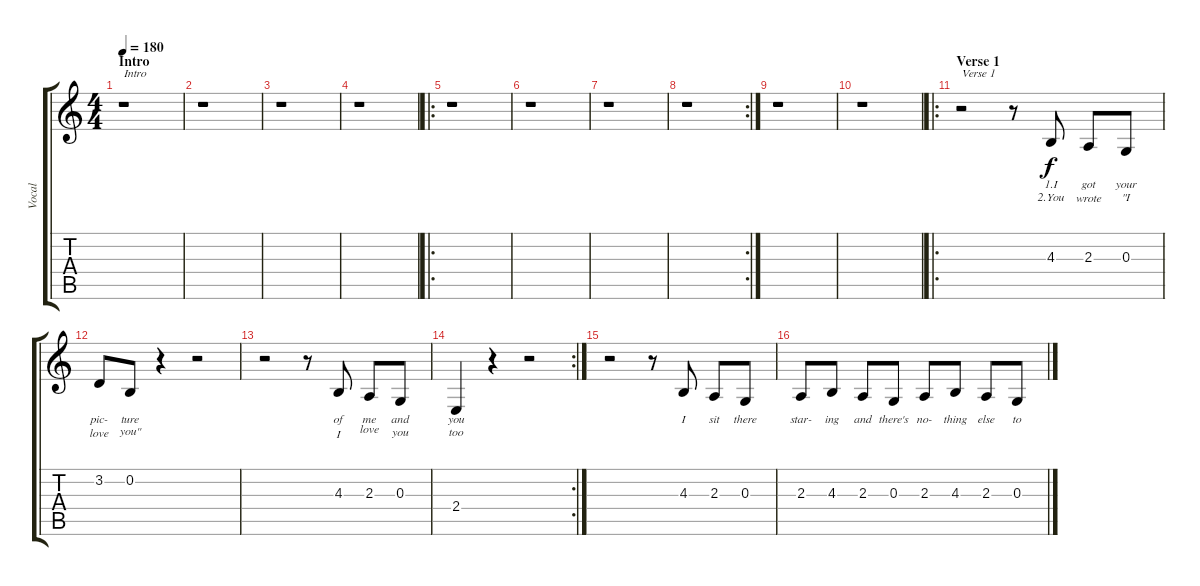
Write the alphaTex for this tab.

\track ("Vocal" "Vocal") {instrument lead2sawtooth}
\staff {score tabs}
\tuning (E4 B3 G3 D3 A2 E2) {hide}
\ts (4 4)
\section ("" "Intro")
\tempo 180
\clef g2
\ks c
r.1{txt "Intro" dy f instrument lead2sawtooth} |
r.1 |
r.1 |
r.1 |
\ro
r.1 |
r.1 |
r.1 |
\rc 2
r.1 |
r.1 |
r.1 |
\ro
\section ("" "Verse 1")
r.2{txt "Verse 1"} r.8 4.3.8{lyrics (0 "1.I") lyrics (1 "2.You") lyrics (2 "") lyrics (3 "") lyrics (4 "")} 2.3.8{lyrics (0 "got") lyrics (1 "wrote") lyrics (2 "") lyrics (3 "") lyrics (4 "")} 0.3.8{lyrics (0 "your") lyrics (1 "\"I") lyrics (2 "") lyrics (3 "") lyrics (4 "")} |
3.2.8{lyrics (0 "pic-") lyrics (1 "love") lyrics (2 "") lyrics (3 "") lyrics (4 "")} 0.2.8{lyrics (0 "ture") lyrics (1 "you\"") lyrics (2 "") lyrics (3 "") lyrics (4 "")} r.4 r.2 |
r.2 r.8 4.3.8{lyrics (0 "of") lyrics (1 "I") lyrics (2 "") lyrics (3 "") lyrics (4 "")} 2.3.8{lyrics (0 "me") lyrics (1 "love") lyrics (2 "") lyrics (3 "") lyrics (4 "")} 0.3.8{lyrics (0 "and") lyrics (1 "you") lyrics (2 "") lyrics (3 "") lyrics (4 "")} |
\rc 2
2.4.4{lyrics (0 "you") lyrics (1 "too") lyrics (2 "") lyrics (3 "") lyrics (4 "")} r.4 r.2 |
r.2 r.8 4.3.8{lyrics (0 "I") lyrics (1 "") lyrics (2 "") lyrics (3 "") lyrics (4 "")} 2.3.8{lyrics (0 "sit") lyrics (1 "") lyrics (2 "") lyrics (3 "") lyrics (4 "")} 0.3.8{lyrics (0 "there") lyrics (1 "") lyrics (2 "") lyrics (3 "") lyrics (4 "")} |
2.3.8{lyrics (0 "star-") lyrics (1 "") lyrics (2 "") lyrics (3 "") lyrics (4 "")} 4.3.8{lyrics (0 "ing") lyrics (1 "") lyrics (2 "") lyrics (3 "") lyrics (4 "")} 2.3.8{lyrics (0 "and") lyrics (1 "") lyrics (2 "") lyrics (3 "") lyrics (4 "")} 0.3.8{lyrics (0 "there's") lyrics (1 "") lyrics (2 "") lyrics (3 "") lyrics (4 "")} 2.3.8{lyrics (0 "no-") lyrics (1 "") lyrics (2 "") lyrics (3 "") lyrics (4 "")} 4.3.8{lyrics (0 "thing") lyrics (1 "") lyrics (2 "") lyrics (3 "") lyrics (4 "")} 2.3.8{lyrics (0 "else") lyrics (1 "") lyrics (2 "") lyrics (3 "") lyrics (4 "")} 0.3.8{lyrics (0 "to") lyrics (1 "") lyrics (2 "") lyrics (3 "") lyrics (4 "")}
